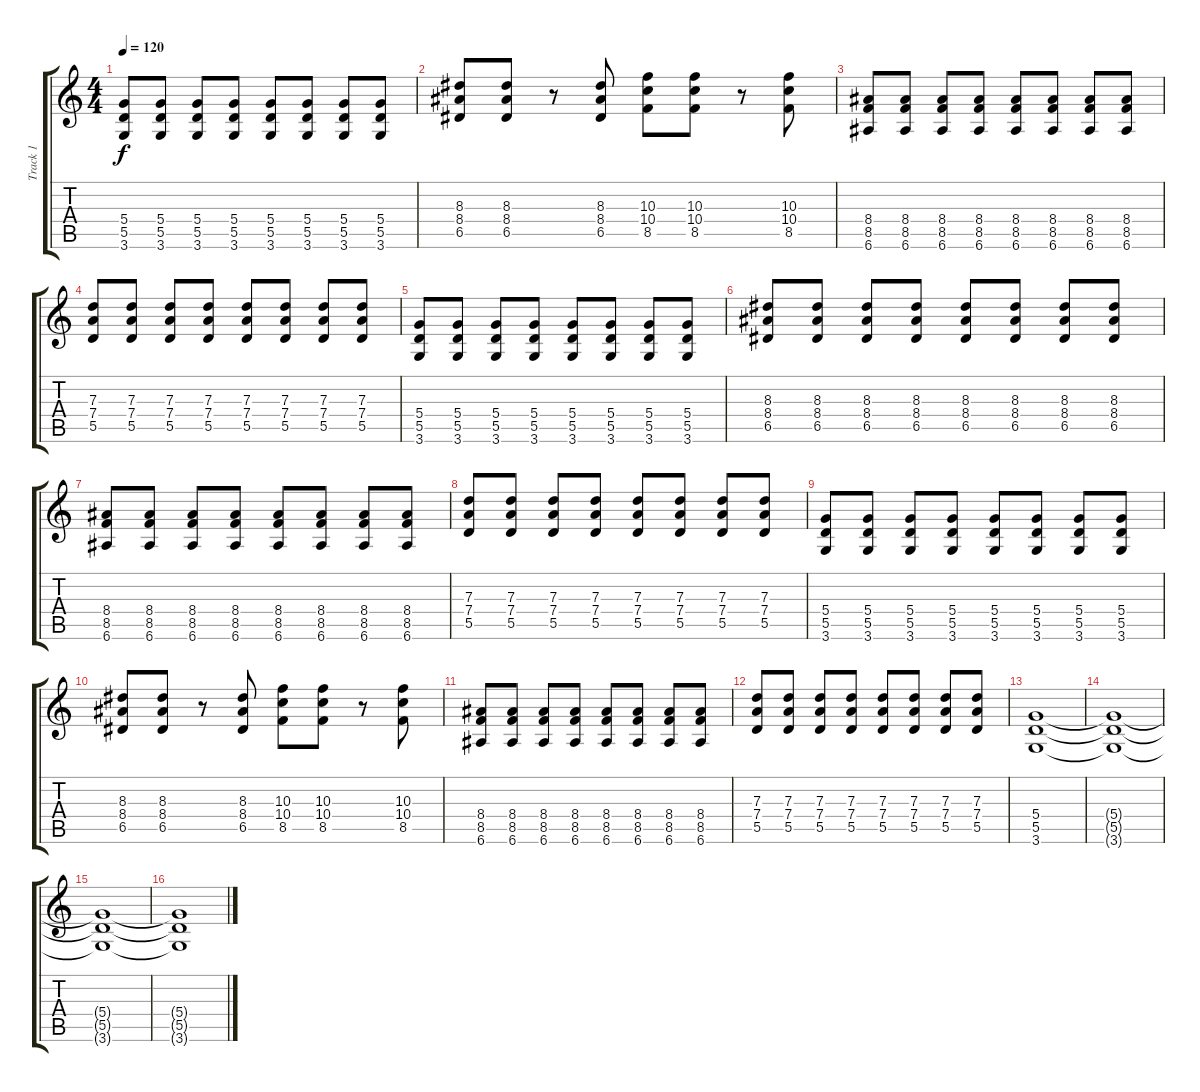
\track ("Track 1" "Track 1") {instrument overdrivenguitar}
\staff {score tabs}
\tuning (E4 B3 G3 D3 A2 E2) {hide}
\ts (4 4)
\tempo 120
\clef g2
\ks c
(5.4 5.5 3.6).8{dy f} (5.4 5.5 3.6).8 (5.4 5.5 3.6).8 (5.4 5.5 3.6).8 (5.4 5.5 3.6).8 (5.4 5.5 3.6).8 (5.4 5.5 3.6).8 (5.4 5.5 3.6).8 |
(8.3 8.4 6.5).8 (8.3 8.4 6.5).8 r.8 (8.3 8.4 6.5).8 (10.3 10.4 8.5).8 (10.3 10.4 8.5).8 r.8 (10.3 10.4 8.5).8 |
(8.4 8.5 6.6).8 (8.4 8.5 6.6).8 (8.4 8.5 6.6).8 (8.4 8.5 6.6).8 (8.4 8.5 6.6).8 (8.4 8.5 6.6).8 (8.4 8.5 6.6).8 (8.4 8.5 6.6).8 |
(7.3 7.4 5.5).8 (7.3 7.4 5.5).8 (7.3 7.4 5.5).8 (7.3 7.4 5.5).8 (7.3 7.4 5.5).8 (7.3 7.4 5.5).8 (7.3 7.4 5.5).8 (7.3 7.4 5.5).8 |
(5.4 5.5 3.6).8 (5.4 5.5 3.6).8 (5.4 5.5 3.6).8 (5.4 5.5 3.6).8 (5.4 5.5 3.6).8 (5.4 5.5 3.6).8 (5.4 5.5 3.6).8 (5.4 5.5 3.6).8 |
(8.3 8.4 6.5).8 (8.3 8.4 6.5).8 (8.3 8.4 6.5).8 (8.3 8.4 6.5).8 (8.3 8.4 6.5).8 (8.3 8.4 6.5).8 (8.3 8.4 6.5).8 (8.3 8.4 6.5).8 |
(8.4 8.5 6.6).8 (8.4 8.5 6.6).8 (8.4 8.5 6.6).8 (8.4 8.5 6.6).8 (8.4 8.5 6.6).8 (8.4 8.5 6.6).8 (8.4 8.5 6.6).8 (8.4 8.5 6.6).8 |
(7.3 7.4 5.5).8 (7.3 7.4 5.5).8 (7.3 7.4 5.5).8 (7.3 7.4 5.5).8 (7.3 7.4 5.5).8 (7.3 7.4 5.5).8 (7.3 7.4 5.5).8 (7.3 7.4 5.5).8 |
(5.4 5.5 3.6).8 (5.4 5.5 3.6).8 (5.4 5.5 3.6).8 (5.4 5.5 3.6).8 (5.4 5.5 3.6).8 (5.4 5.5 3.6).8 (5.4 5.5 3.6).8 (5.4 5.5 3.6).8 |
(8.3 8.4 6.5).8 (8.3 8.4 6.5).8 r.8 (8.3 8.4 6.5).8 (10.3 10.4 8.5).8 (10.3 10.4 8.5).8 r.8 (10.3 10.4 8.5).8 |
(8.4 8.5 6.6).8 (8.4 8.5 6.6).8 (8.4 8.5 6.6).8 (8.4 8.5 6.6).8 (8.4 8.5 6.6).8 (8.4 8.5 6.6).8 (8.4 8.5 6.6).8 (8.4 8.5 6.6).8 |
(7.3 7.4 5.5).8 (7.3 7.4 5.5).8 (7.3 7.4 5.5).8 (7.3 7.4 5.5).8 (7.3 7.4 5.5).8 (7.3 7.4 5.5).8 (7.3 7.4 5.5).8 (7.3 7.4 5.5).8 |
(5.4 5.5 3.6).1 |
(5.4{t} 5.5{t} 3.6{t}).1 |
(5.4{t} 5.5{t} 3.6{t}).1 |
(5.4{t} 5.5{t} 3.6{t}).1
